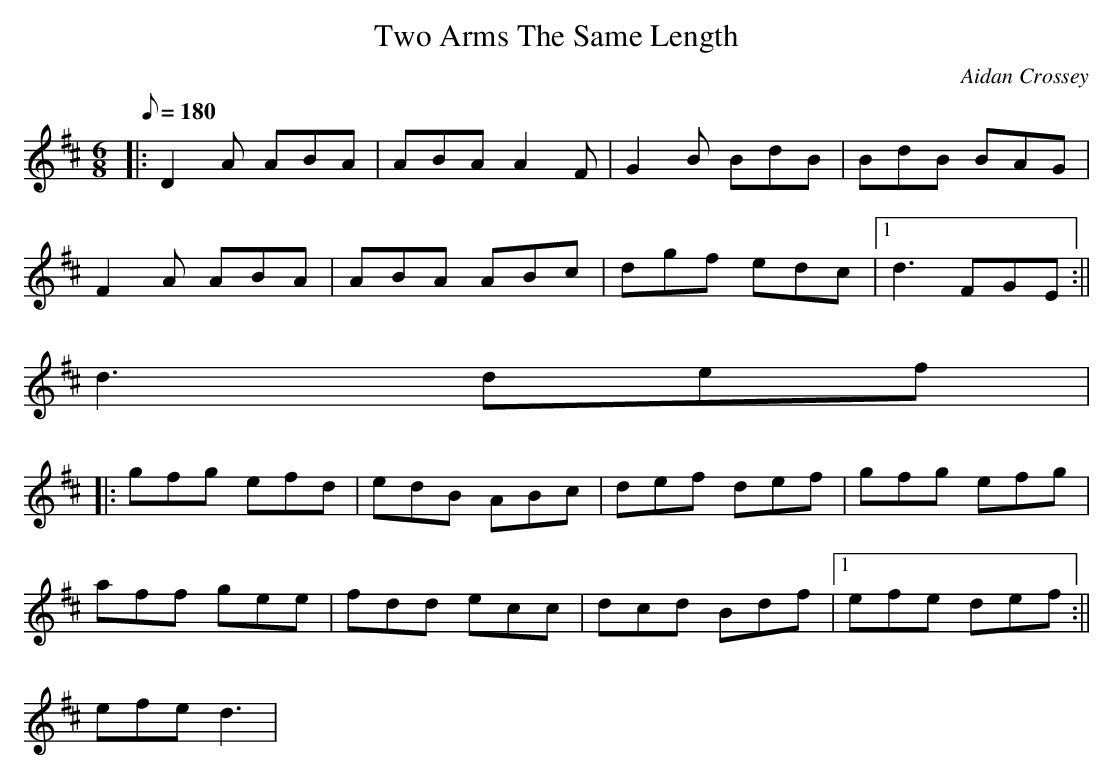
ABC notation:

X:1
T:Two Arms The Same Length
M:6/8
L:1/8
Q:180
C:Aidan Crossey
K:D
|:D2A ABA|ABA A2F|G2B BdB|BdB BAG|
F2A ABA|ABA ABc|dgf edc|1d3 FGE:||
2 d3 def|
|:gfg efd|edB ABc|def def|gfg efg|
aff gee|fdd ecc|dcd Bdf|1 efe def:||
2 efe d3|
